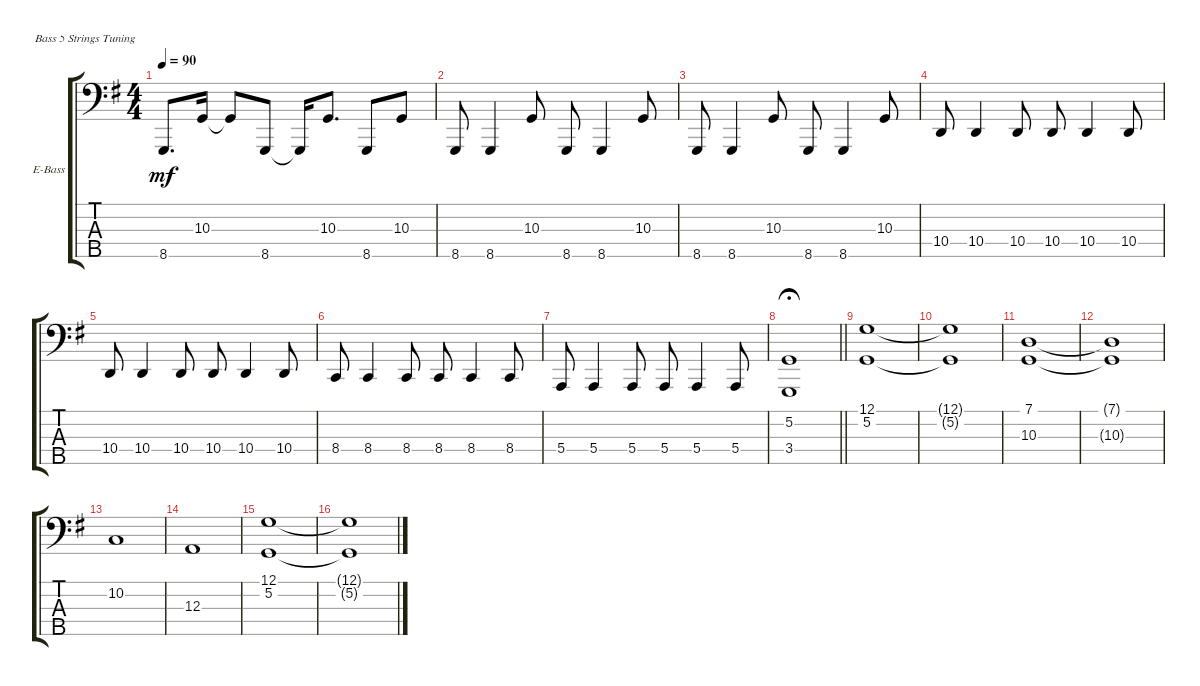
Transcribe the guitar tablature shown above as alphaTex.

\defaultSystemsLayout 4
\bracketExtendMode groupsimilarinstruments
\firstSystemTrackNameOrientation horizontal
\otherSystemsTrackNameOrientation horizontal
\track ("Electric Bass" "E-Bass") {instrument electricbassfinger}
\staff {score tabs}
\tuning (G2 D2 A1 E1 B0)
\displaytranspose 0
\ts (4 4)
\tempo 90
\clef f4
\ks g
8.5.8{d dy mf} 10.3.16 10.3{t}.8 8.5.8 8.5{t}.16 10.3.8{d} 8.5.8 10.3.8 |
8.5.8 8.5.4 10.3.8 8.5.8 8.5.4 10.3.8 |
8.5.8 8.5.4 10.3.8 8.5.8 8.5.4 10.3.8 |
10.4.8 10.4.4 10.4.8 10.4.8 10.4.4 10.4.8 |
10.4.8 10.4.4 10.4.8 10.4.8 10.4.4 10.4.8 |
8.4.8 8.4.4 8.4.8 8.4.8 8.4.4 8.4.8 |
5.4.8 5.4.4 5.4.8 5.4.8 5.4.4 5.4.8 |
\barLineRight lightlight
(3.4 5.2).1{fermata (medium 0.5)} |
(5.2 12.1).1 |
(5.2{t} 12.1{t}).1 |
(10.3 7.1).1 |
(10.3{t} 7.1{t}).1 |
10.2.1 |
12.3.1 |
(5.2 12.1).1 |
(5.2{t} 12.1{t}).1
